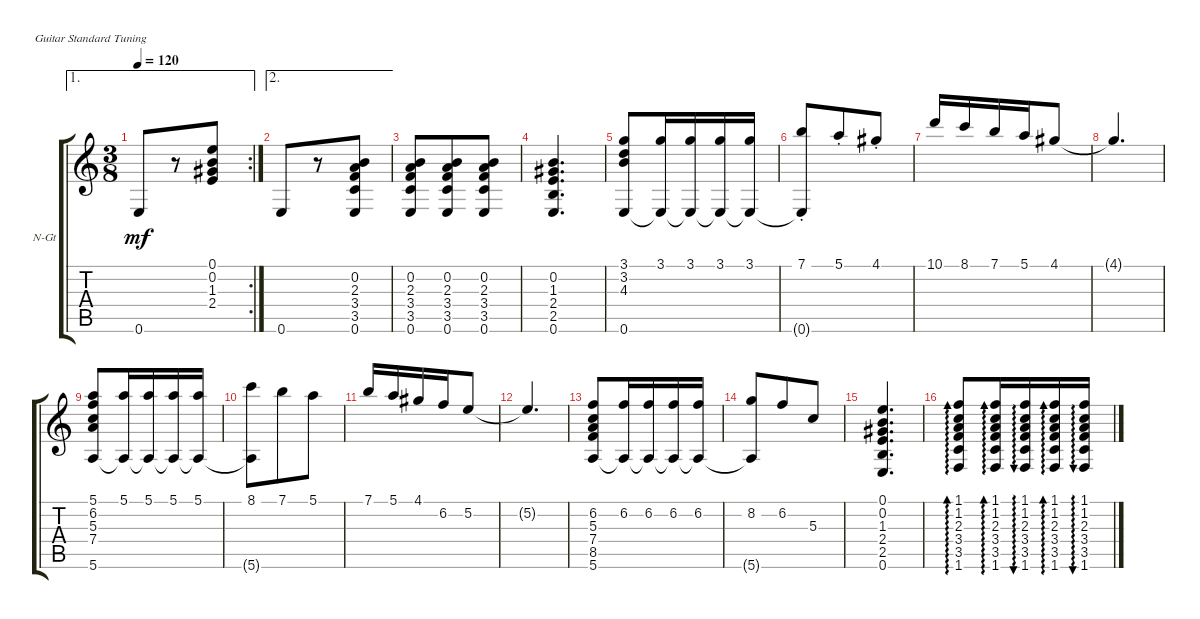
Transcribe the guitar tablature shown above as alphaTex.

\defaultSystemsLayout 4
\bracketExtendMode groupsimilarinstruments
\firstSystemTrackNameOrientation horizontal
\otherSystemsTrackNameOrientation horizontal
\track ("Guitar" "N-Gt") {instrument acousticguitarnylon}
\staff {score tabs}
\tuning (E4 B3 G3 D3 A2 E2)
\ae 1
\rc 2
\ts (3 8)
\tempo 120
\clef g2
\ks c
0.6.8{dy mf} r.8 (0.1 0.2 1.3 2.4).8 |
\ae 2
0.6.8 r.8 (0.6 3.5 3.4 2.3 0.2).8 |
(0.6 3.5 3.4 2.3 0.2).8 (0.6 3.5 3.4 2.3 0.2).8 (0.6 3.5 2.3 0.2 3.4).8 |
(0.6 0.2 1.3 2.4 2.5).4{d} |
(0.6 3.1 3.2 4.3).8 (3.1 0.6{t}).16 (3.1 0.6{t}).16 (3.1 0.6{t}).16 (3.1 0.6{t}).16 |
(0.6{t} 7.1{st}).8 5.1{st}.8 4.1{st}.8 |
10.1.16{beam invert} 8.1.16 7.1.16 5.1.16 4.1.8 |
4.1{t}.4{d beam invert} |
(5.1 6.2 5.3 7.4 5.6).8 (5.6{t} 5.1).16 (5.1 5.6{t}).16 (5.1 5.6{t}).16 (5.1 5.6{t}).16 |
(5.6{t} 8.1).8 7.1.8 5.1.8 |
7.1.16{beam invert} 5.1.16 4.1.16 6.2.16 5.2.8 |
5.2{t}.4{d beam invert} |
(6.2 5.3 7.4 8.5 5.6).8 (6.2 5.6{t}).16 (6.2 5.6{t}).16 (6.2 5.6{t}).16 (6.2 5.6{t}).16 |
(8.2 5.6{t}).8 6.2.8 5.3.8 |
(0.6 2.5 2.4 1.3 0.2 0.1).4{d} |
(1.1 1.2 2.3 3.4 3.5 1.6).8{ad 0} (1.1 1.2 2.3 3.4 3.5 1.6).16{ad 0} (1.1 1.2 2.3 3.4 3.5 1.6).16{au 0} (1.1 1.2 2.3 3.4 3.5 1.6).16{ad 0} (1.1 1.2 2.3 3.4 3.5 1.6).16{au 0}
